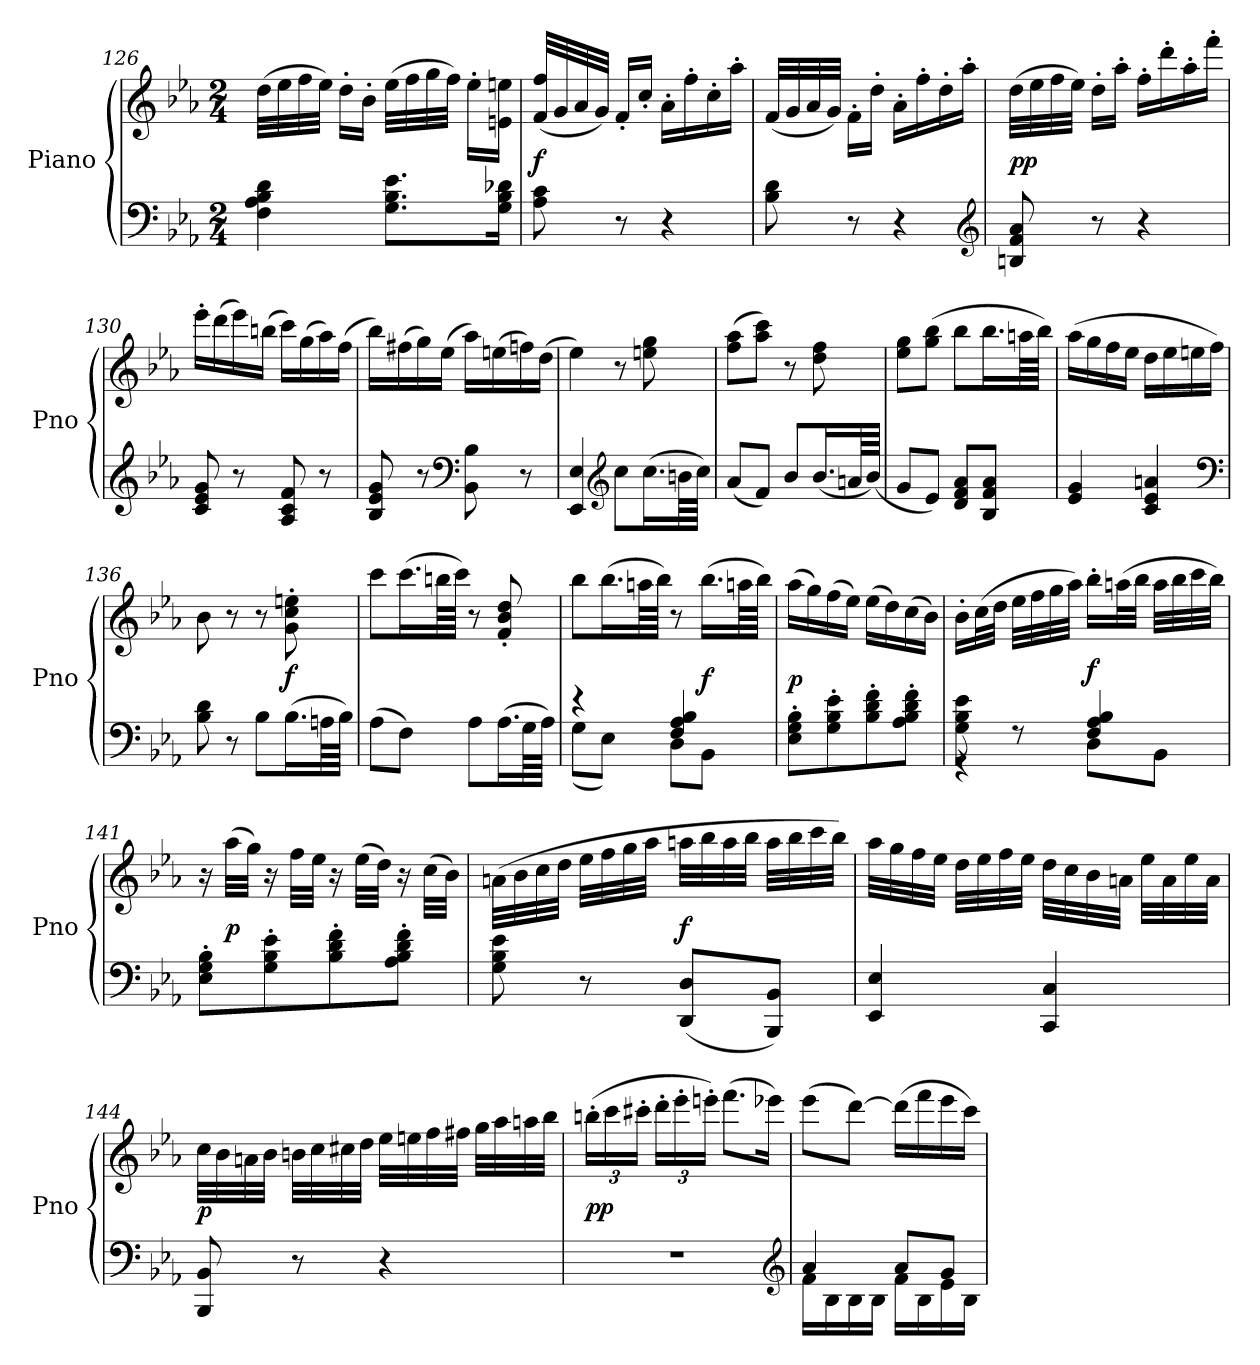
**kern	**kern	**dynam
*part1	*part1	*part1
*staff2	*staff1	*staff1/2
*I"Piano	*	*
*I'Pno	*	*
*clefF4	*clefG2	*
*k[b-e-a-]	*k[b-e-a-]	*
*E-:	*E-:	*
*M2/4	*M2/4	*
=126	=126	=126
4F\ 4A-\ 4B-\ 4d\	(32dd\LLL	.
.	32ee-\	.
.	32ff\	.
.	32ee-\JJJ)	.
.	16dd'\LL	.
.	16b-'\JJ	.
8.G\ 8.B-\ 8.e-\L	(32ee-\LLL	.
.	32ff\	.
.	32gg\	.
.	32ff\JJJ)	.
.	16ee-'\LL	.
16G\ 16B-\ 16d-X\Jk	16en\ 16een\JJ	.
=127	=127	=127
8A-\ 8c\	(32f/ 32ff/LLL	f
.	32g/	.
.	32a-/	.
.	32g/JJJ)	.
8r	16f'/LL	.
.	16cc'/JJ	.
4r	16a-'\LL	.
.	16ff'\	.
.	16cc'\	.
.	16aa-'\JJ	.
=128	=128	=128
8B-\ 8d\	(32f/LLL	.
.	32g/	.
.	32a-/	.
.	32g/JJJ)	.
8r	16f'\LL	.
.	16dd'\JJ	.
4r	16a-'\LL	.
.	16ff'\	.
.	16dd'\	.
.	16aa-'\JJ	.
*clefG2	*	*
=129	=129	=129
8Bn/ 8f/ 8a-/	(32dd\LLL	pp
.	32ee-\	.
.	32ff\	.
.	32ee-\JJJ)	.
8r	16dd'\LL	.
.	16aa-'\JJ	.
4r	16ff'\LL	.
.	16ddd'\	.
.	16aa-'\	.
.	16fff'\JJ	.
=130	=130	=130
8c/ 8e-/ 8g/	16eee-'\LL	.
.	(16ddd\	.
8r	16eee-\)	.
.	(16bbn\JJ	.
8A-/ 8c/ 8f/	16ccc\LL)	.
.	(16gg\	.
8r	16aa-\)	.
.	(16ff\JJ	.
=131	=131	=131
8B-/ 8e-/ 8g/	16bb-\LL)	.
.	(16ff#X\	.
8r	16gg\)	.
.	(16ee-\JJ	.
*clefF4	*	*
8BB-\ 8B-\	16aa-\LL)	.
.	(16een\	.
8r	16ffn\)	.
.	(16dd\JJ	.
=132	=132	=132
4EE-/ 4E-/	4ee-\)	.
*clefG2	*	*
8cc\L	8r	.
(16.cc\L	8een\ 8gg\	.
64bn\LL	.	.
64cc\JJJJ)	.	.
=133	=133	=133
(8a-/L	(8ff\ 8aa-\L	.
8f/J)	8aa-\ 8ccc\J)	.
8b-/L	8r	.
(16.b-/L	8dd\ 8ff\	.
64an/LL	.	.
(64b-/JJJJ)	.	.
=134	=134	=134
8g/L	8ee-\ 8gg\L	.
8e-/J)	(8gg\ 8bb-\J	.
8d/ 8f/ 8a-/L	8bb-\L	.
8B-/ 8f/ 8a-/J	16.bb-\L	.
.	64aan\LL	.
.	64bb-\JJJJ)	.
=135	=135	=135
4e-/ 4g/	(16aa-\LL	.
.	16gg\	.
.	16ff\	.
.	16ee-\JJ	.
4c/ 4e-/ 4an/	16dd\LL	.
.	16ee-\	.
.	16een\	.
.	16ff\JJ)	.
*clefF4	*	*
=136	=136	=136
8B-\ 8d\	8b-\	.
8r	8r	.
8B-\L	8r	.
(16.B-\L	8g'\ 8cc'\ 8een'\	f
64An\LL	.	.
64B-\JJJJ)	.	.
=137	=137	=137
(8A-\L	8ccc\L	.
8F\J)	(16.ccc\L	.
.	64bbn\LL	.
.	64ccc\JJJJ)	.
8A-\L	8r	.
(16.A-\L	8f'/ 8b-'/ 8dd'/	.
64G\LL	.	.
64A-\JJJJ)	.	.
=138	=138	=138
*^	*	*
4r	(8G\L	8bb-\L	.
.	8E-\J)	(16.bb-\L	.
.	.	64aan\LL	.
.	.	64bb-\JJJJ)	.
4F/ 4A-/ 4B-/	8D\L	8r	.
.	8BB-\J	(16.bb-\LL	f
.	.	64aan\LL	.
.	.	64bb-\JJJJ)	.
*v	*v	*	*
=139	=139	=139
8E-'\ 8G'\ 8B-'\L	(16aa-\LL	p
.	16gg\)	.
8G'\ 8B-'\ 8e-'\	(16ff\	.
.	16ee-\JJ)	.
8B-'\ 8d'\ 8f'\	(16ee-\LL	.
.	16dd\)	.
8A-'\ 8B-'\ 8d'\ 8f'\J	(16cc\	.
.	16b-\JJ)	.
=140	=140	=140
*^	*	*
8G\ 8B-\ 8e-\	4r	16b-'\LL	.
.	.	(32cc\L	.
.	.	32dd\JJJ	.
8r	.	32ee-\LLL	.
.	.	32ff\	.
.	.	32gg\	.
.	.	32aa-\JJJ)	.
8D\L	4F/ 4A-/ 4B-/	16bb-'\LL	f
.	.	(32aan\L	.
.	.	32bb-\JJJ	.
8BB-\J	.	32aa\LLL	.
.	.	32bb-\	.
.	.	32ccc\	.
.	.	32bb-\JJJ)	.
*v	*v	*	*
=141	=141	=141
8E-'\ 8G'\ 8B-'\L	16r	.
.	(32aa-\LLL	p
.	32gg\JJJ)	.
8G'\ 8B-'\ 8e-'\	16r	.
.	32ff\LLL	.
.	32ee-\JJJ	.
8B-'\ 8d'\ 8f'\	16r	.
.	(32ee-\LLL	.
.	32dd\JJJ)	.
8A-'\ 8B-'\ 8d'\ 8f'\J	16r	.
.	(32cc\LLL	.
.	32b-\JJJ)	.
=142	=142	=142
8G\ 8B-\ 8e-\	(32an\LLL	.
.	32b-\	.
.	32cc\	.
.	32dd\JJJ	.
8r	32ee-\LLL	.
.	32ff\	.
.	32gg\	.
.	32aa-\JJJ	.
(8DD/ 8D/L	32aan\LLL	f
.	32bb-\	.
.	32aa\	.
.	32bb-\JJJ	.
8BBB-/ 8BB-/J)	32aa\LLL	.
.	32bb-\	.
.	32ccc\	.
.	32bb-\JJJ)	.
=143	=143	=143
4EE-/ 4E-/	32aa-\LLL	.
.	32gg\	.
.	32ff\	.
.	32ee-\JJJ	.
.	32dd\LLL	.
.	32ee-\	.
.	32ff\	.
.	32ee-\JJJ	.
4CC/ 4C/	32dd\LLL	.
.	32cc\	.
.	32b-\	.
.	32an\JJJ	.
.	32ee-\LLL	.
.	32a\	.
.	32ee-\	.
.	32a\JJJ	.
=144	=144	=144
8BBB-/ 8BB-/	32cc\LLL	p
.	32b-\	.
.	32an\	.
.	32b-\JJJ	.
8r	32bn\LLL	.
.	32cc\	.
.	32cc#X\	.
.	32dd\JJJ	.
4r	32ee-\LLL	.
.	32een\	.
.	32ff\	.
.	32ff#X\JJJ	.
.	32gg\LLL	.
.	32aa-\	.
.	32aan\	.
.	32bb-\JJJ	.
=145	=145	=145
2r	(24bbn'\LL	pp
.	24ccc\	.
.	24ccc#X'\JJ	.
.	24ddd'\LL	.
.	24eee-'\	.
.	24eeen'\JJ)	.
.	(8.fff\L	.
.	16eee-X\Jk)	.
*clefG2	*	*
=146	=146	=146
*^	*	*
4a-/	16f\LL	(8eee-\L	.
.	16B-\	.	.
.	16B-\	[8ddd\J)	.
.	16B-\JJ	.	.
8a-/L	16f\LL	(16ddd\LL]	.
.	16B-\	16fff\	.
8g/J	16e-\	16eee-\	.
.	16B-\JJ	16ccc\JJ)	.
*v	*v	*	*
=	=	=
*-	*-	*-
